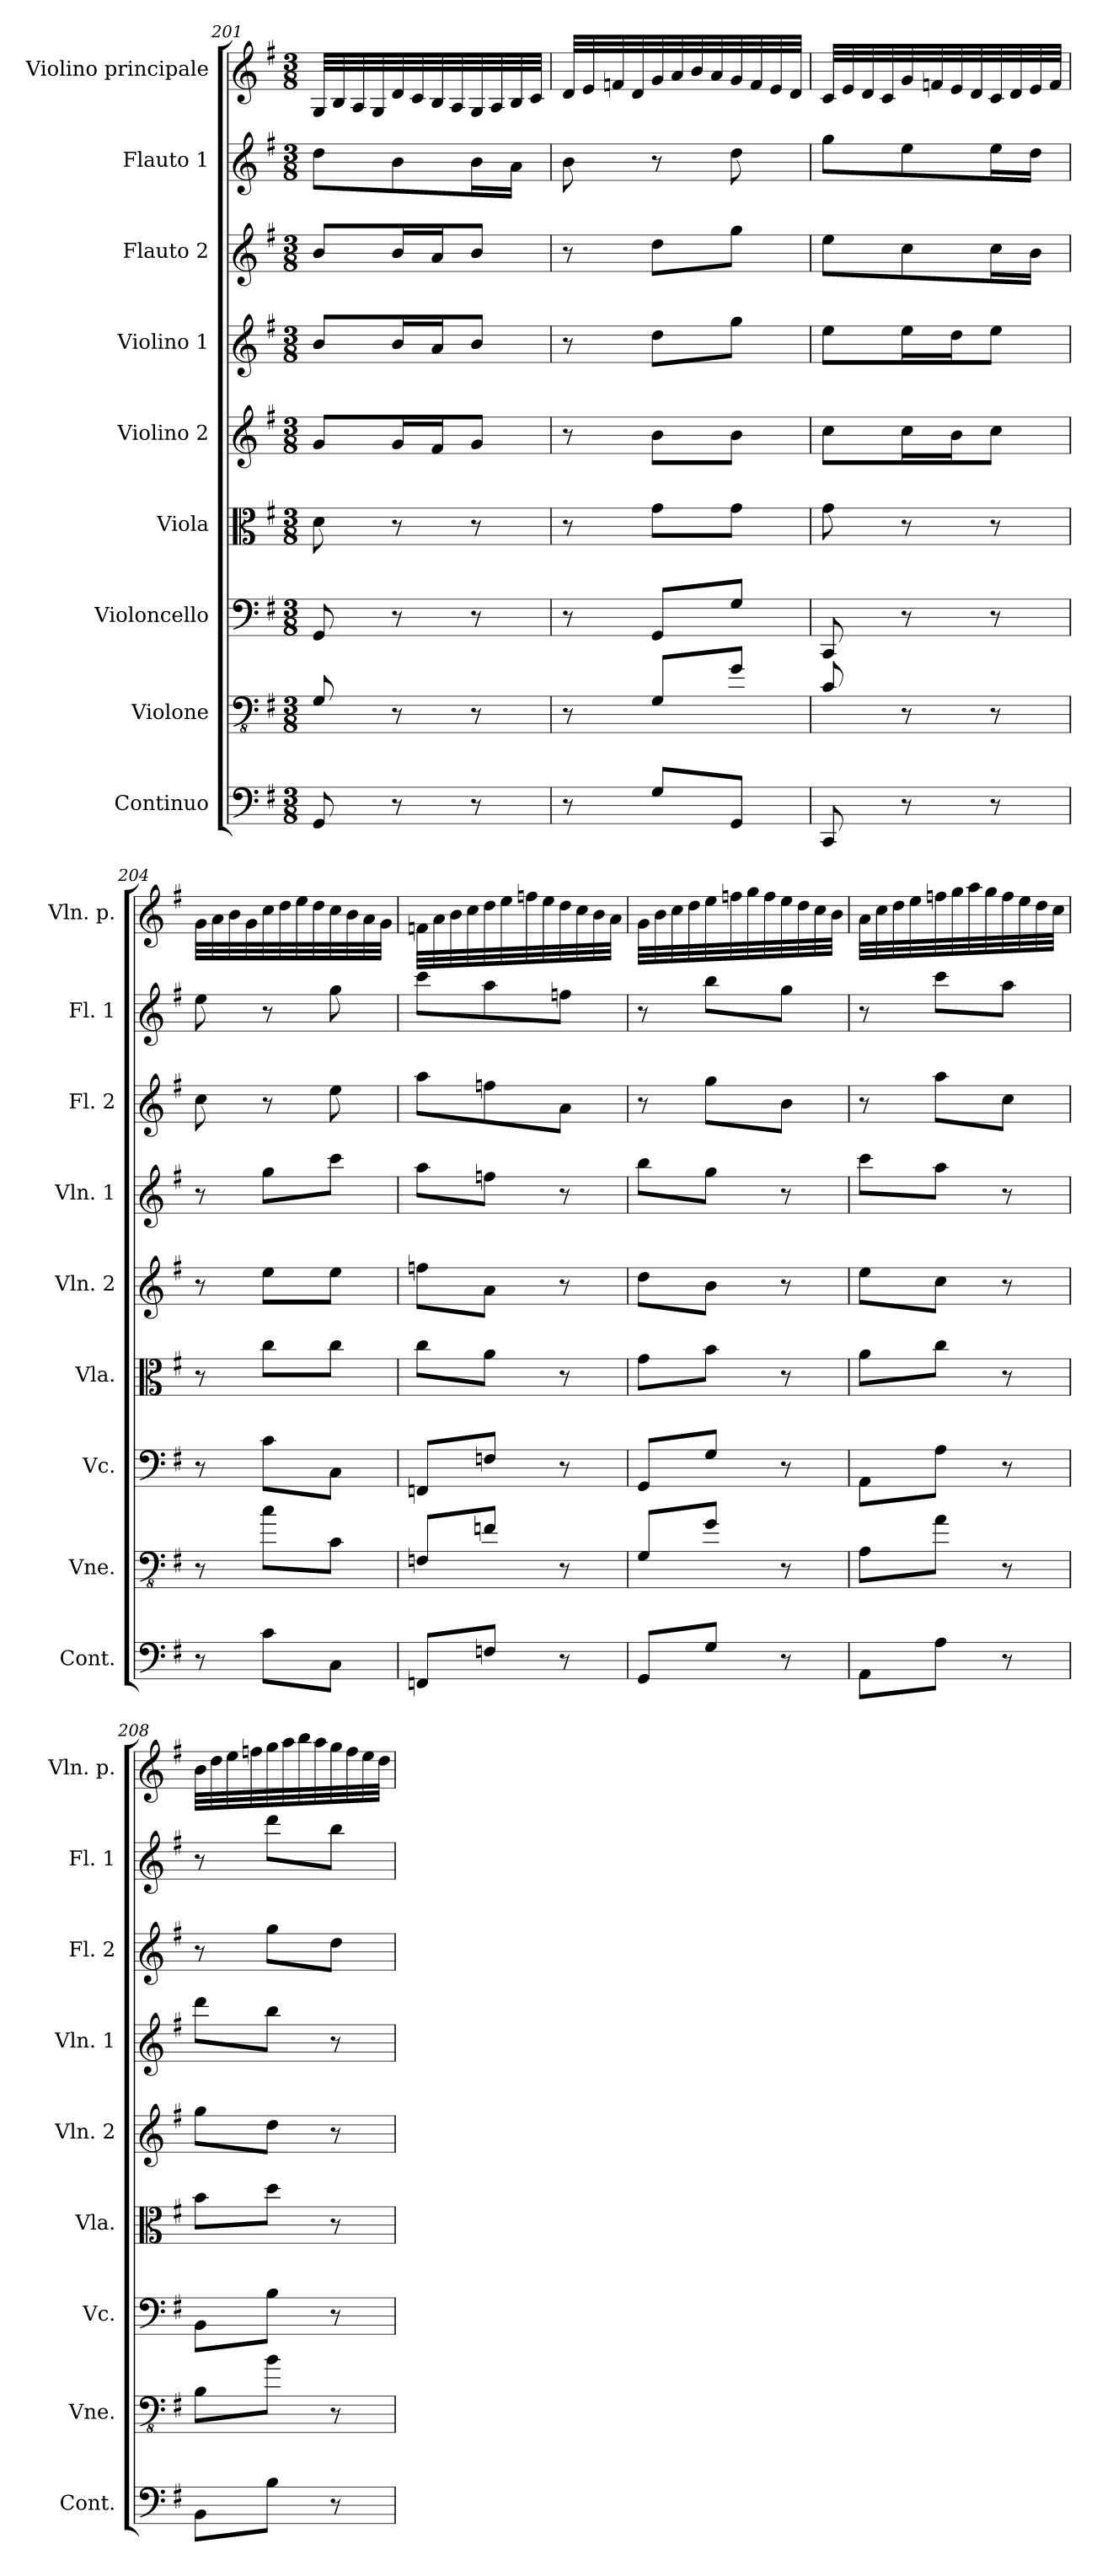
**kern	**kern	**kern	**kern	**kern	**kern	**kern	**kern	**kern
*part9	*part8	*part7	*part6	*part5	*part4	*part3	*part2	*part1
*staff9	*staff8	*staff7	*staff6	*staff5	*staff4	*staff3	*staff2	*staff1
*I"Continuo	*I"Violone	*I"Violoncello	*I"Viola	*I"Violino 2	*I"Violino 1	*I"Flauto 2	*I"Flauto 1	*I"Violino principale
*I'Cont.	*I'Vne.	*I'Vc.	*I'Vla.	*I'Vln. 2	*I'Vln. 1	*I'Fl. 2	*I'Fl. 1	*I'Vln. p.
*clefF4	*clefFv4	*clefF4	*clefC3	*clefG2	*clefG2	*clefG2	*clefG2	*clefG2
*	*ITrd7c12	*	*	*	*	*	*	*
*k[f#]	*k[f#]	*k[f#]	*k[f#]	*k[f#]	*k[f#]	*k[f#]	*k[f#]	*k[f#]
*M3/8	*M3/8	*M3/8	*M3/8	*M3/8	*M3/8	*M3/8	*M3/8	*M3/8
=201	=201	=201	=201	=201	=201	=201	=201	=201
8GG/	8GGG/	8GG/	8d\	8g/L	8b/L	8b/L	8dd\L	32G/LLL
.	.	.	.	.	.	.	.	32B/
.	.	.	.	.	.	.	.	32A/
.	.	.	.	.	.	.	.	32G/
8r	8r	8r	8r	16g/L	16b/L	16b/L	8b\	32d/
.	.	.	.	.	.	.	.	32c/
.	.	.	.	16f#/J	16a/J	16a/J	.	32B/
.	.	.	.	.	.	.	.	32A/
8r	8r	8r	8r	8g/J	8b/J	8b/J	16b\L	32G/
.	.	.	.	.	.	.	.	32A/
.	.	.	.	.	.	.	16a\JJ	32B/
.	.	.	.	.	.	.	.	32c/JJJ
=202	=202	=202	=202	=202	=202	=202	=202	=202
8r	8r	8r	8r	8r	8r	8r	8b\	32d/LLL
.	.	.	.	.	.	.	.	32e/
.	.	.	.	.	.	.	.	32fn/
.	.	.	.	.	.	.	.	32d/
8G/L	8GGG/L	8GG/L	8g\L	8b\L	8dd\L	8dd\L	8r	32g/
.	.	.	.	.	.	.	.	32a/
.	.	.	.	.	.	.	.	32b/
.	.	.	.	.	.	.	.	32a/
8GG/J	8GG/J	8G/J	8g\J	8b\J	8gg\J	8gg\J	8dd\	32g/
.	.	.	.	.	.	.	.	32f/
.	.	.	.	.	.	.	.	32e/
.	.	.	.	.	.	.	.	32d/JJJ
=203	=203	=203	=203	=203	=203	=203	=203	=203
8CC/	8CC/	8CC/	8g\	8cc\L	8ee\L	8ee\L	8gg\L	32c/LLL
.	.	.	.	.	.	.	.	32e/
.	.	.	.	.	.	.	.	32d/
.	.	.	.	.	.	.	.	32c/
8r	8r	8r	8r	16cc\L	16ee\L	8cc\	8ee\	32g/
.	.	.	.	.	.	.	.	32fn/
.	.	.	.	16b\J	16dd\J	.	.	32e/
.	.	.	.	.	.	.	.	32d/
8r	8r	8r	8r	8cc\J	8ee\J	16cc\L	16ee\L	32c/
.	.	.	.	.	.	.	.	32d/
.	.	.	.	.	.	16b\JJ	16dd\JJ	32e/
.	.	.	.	.	.	.	.	32f/JJJ
=204	=204	=204	=204	=204	=204	=204	=204	=204
8r	8r	8r	8r	8r	8r	8cc\	8ee\	32g\LLL
.	.	.	.	.	.	.	.	32a\
.	.	.	.	.	.	.	.	32b\
.	.	.	.	.	.	.	.	32g\
8c\L	8C\L	8c\L	8cc\L	8ee\L	8gg\L	8r	8r	32cc\
.	.	.	.	.	.	.	.	32dd\
.	.	.	.	.	.	.	.	32ee\
.	.	.	.	.	.	.	.	32dd\
8C\J	8CC\J	8C\J	8cc\J	8ee\J	8ccc\J	8ee\	8gg\	32cc\
.	.	.	.	.	.	.	.	32b\
.	.	.	.	.	.	.	.	32a\
.	.	.	.	.	.	.	.	32g\JJJ
=205	=205	=205	=205	=205	=205	=205	=205	=205
8FFn/L	8FFFn/L	8FFn/L	8cc\L	8ffn\L	8aa\L	8aa\L	8ccc\L	32fn\LLL
.	.	.	.	.	.	.	.	32a\
.	.	.	.	.	.	.	.	32b\
.	.	.	.	.	.	.	.	32cc\
8Fn/J	8FFn/J	8Fn/J	8a\J	8a\J	8ffn\J	8ffn\	8aa\	32dd\
.	.	.	.	.	.	.	.	32ee\
.	.	.	.	.	.	.	.	32ffn\
.	.	.	.	.	.	.	.	32ee\
8r	8r	8r	8r	8r	8r	8a\J	8ffn\J	32dd\
.	.	.	.	.	.	.	.	32cc\
.	.	.	.	.	.	.	.	32b\
.	.	.	.	.	.	.	.	32a\JJJ
=206	=206	=206	=206	=206	=206	=206	=206	=206
8GG/L	8GGG/L	8GG/L	8g\L	8dd\L	8bb\L	8r	8r	32g\LLL
.	.	.	.	.	.	.	.	32b\
.	.	.	.	.	.	.	.	32cc\
.	.	.	.	.	.	.	.	32dd\
8G/J	8GG/J	8G/J	8b\J	8b\J	8gg\J	8gg\L	8bb\L	32ee\
.	.	.	.	.	.	.	.	32ffn\
.	.	.	.	.	.	.	.	32gg\
.	.	.	.	.	.	.	.	32ff\
8r	8r	8r	8r	8r	8r	8b\J	8gg\J	32ee\
.	.	.	.	.	.	.	.	32dd\
.	.	.	.	.	.	.	.	32cc\
.	.	.	.	.	.	.	.	32b\JJJ
=207	=207	=207	=207	=207	=207	=207	=207	=207
8AA\L	8AAA\L	8AA\L	8a\L	8ee\L	8ccc\L	8r	8r	32a\LLL
.	.	.	.	.	.	.	.	32cc\
.	.	.	.	.	.	.	.	32dd\
.	.	.	.	.	.	.	.	32ee\
8A\J	8AA\J	8A\J	8cc\J	8cc\J	8aa\J	8aa\L	8ccc\L	32ffn\
.	.	.	.	.	.	.	.	32gg\
.	.	.	.	.	.	.	.	32aa\
.	.	.	.	.	.	.	.	32gg\
8r	8r	8r	8r	8r	8r	8cc\J	8aa\J	32ff\
.	.	.	.	.	.	.	.	32ee\
.	.	.	.	.	.	.	.	32dd\
.	.	.	.	.	.	.	.	32cc\JJJ
=208	=208	=208	=208	=208	=208	=208	=208	=208
8BB\L	8BBB\L	8BB\L	8b\L	8gg\L	8ddd\L	8r	8r	32b\LLL
.	.	.	.	.	.	.	.	32dd\
.	.	.	.	.	.	.	.	32ee\
.	.	.	.	.	.	.	.	32ffn\
8B\J	8BB\J	8B\J	8dd\J	8dd\J	8bb\J	8gg\L	8ddd\L	32gg\
.	.	.	.	.	.	.	.	32aa\
.	.	.	.	.	.	.	.	32bb\
.	.	.	.	.	.	.	.	32aa\
8r	8r	8r	8r	8r	8r	8dd\J	8bb\J	32gg\
.	.	.	.	.	.	.	.	32ff\
.	.	.	.	.	.	.	.	32ee\
.	.	.	.	.	.	.	.	32dd\JJJ
=	=	=	=	=	=	=	=	=
*-	*-	*-	*-	*-	*-	*-	*-	*-
